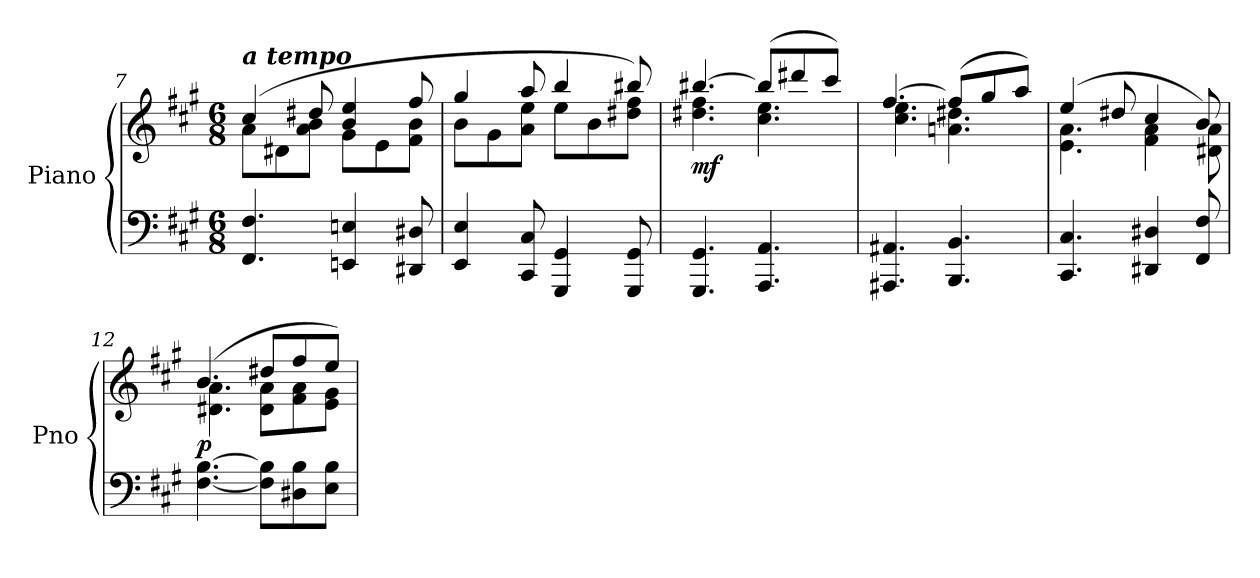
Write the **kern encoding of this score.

**kern	**kern	**dynam
*part1	*part1	*part1
*staff2	*staff1	*staff1/2
*I"Piano	*	*
*I'Pno	*	*
*clefF4	*clefG2	*
*k[f#c#g#]	*k[f#c#g#]	*
*M6/8	*M6/8	*
=7	=7	=7
*	*^	*
!	!LO:TX:a:Bi:t=a tempo	!	!
!	!	!	!LO:DY:b
4.FF#/ 4.F#/	(4cc#/	8a\L	other-dynamics
.	.	8d#X\	.
.	8dd#X/	8a\ 8b\J	.
4EEn/ 4En/	4b/ 4ee/	8g#\L	.
.	.	8e\	.
8DD#X/ 8D#X/	8ff#/	8f#\ 8b\J	.
=8	=8	=8	=8
4EE/ 4E/	4gg#/	8b\L	.
.	.	8g#\	.
8CC#/ 8C#/	8aa/	8a\ 8ee\J	.
4GGG#/ 4GG#/	4bb/	8ee\L	.
.	.	8b\	.
8GGG#/ 8GG#/	8bb#X/)	8dd#X\ 8ff#\J	.
=9	=9	=9	=9
!	!	!	!LO:DY:b
4.GGG#/ 4.GG#/	[4.bb#X/	4.dd#X\ 4.ff#\	mf
4.AAA/ 4.AA/	(8bb#/L]	4.cc#\ 4.ee\	.
.	8ddd#X/	.	.
.	8ccc#/J)	.	.
!!LO:LB:g=z	!!
=10	=10	=10	=10
4.AAA#X/ 4.AA#X/	[4.ff#/	4.cc#\ 4.ee\	.
4.BBB/ 4.BB/	(8ff#/L]	4.an\ 4.dd#X\	.
.	8gg#/	.	.
.	8aa/J)	.	.
!!LO:LB:g=z	!!
=11	=11	=11	=11
!	!	!	!LO:DY:b
4.CC#/ 4.C#/	(4ee/	4.e\ 4.a\	other-dynamics
.	8dd#X/	.	.
4DD#X/ 4D#X/	4cc#/	4f#\ 4a\	.
8FF#/ 8F#/	8b/)	8d#X\ 8a\	.
=12	=12	=12	=12
!	!	!	!LO:DY:a=2
[4.F#\ [4.B\	(4.b/	4.d#X\ 4.a\	p
8F#\] 8B\]L	8dd#X/L	8d#\ 8a\L	.
8D#X\ 8B\	8ff#/	8f#\ 8a\	.
8E\ 8B\J	8ee/J)	8e\ 8g#\J	.
*	*v	*v	*
=	=	=
*-	*-	*-
